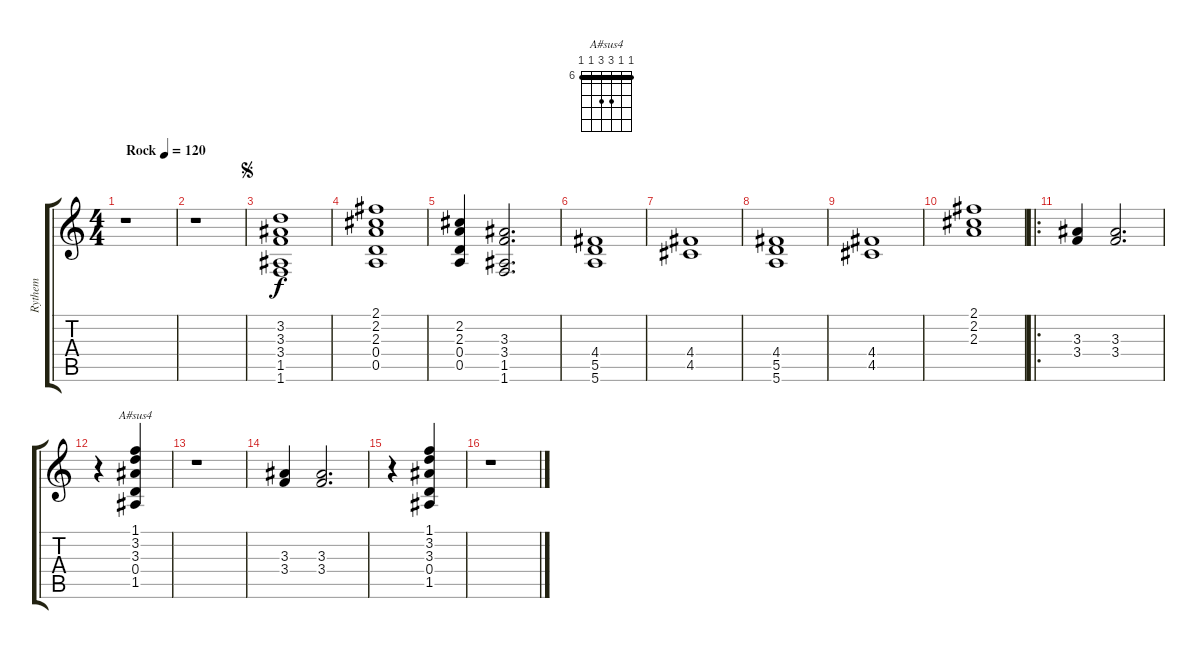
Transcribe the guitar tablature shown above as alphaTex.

\track ("Rythem" "Rythem") {instrument distortionguitar}
\staff {score tabs}
\tuning (E4 B3 G3 D3 A2 E2) {hide}
\chord ("A#sus4" 6 6 8 8 6 6) {firstfret 6 barre 6}
\ts (4 4)
\tempo (120 "Rock")
\clef g2
\ks c
r.1{dy f instrument distortionguitar} |
r.1 |
\jump segno
(3.2 3.3 3.4 1.5 1.6).1 |
(2.1 2.2 2.3 0.4 0.5).1 |
(2.2 2.3 0.4 0.5).4 (3.3 3.4 1.5 1.6).2{d} |
(4.4 5.5 5.6).1 |
(4.4 4.5).1 |
(4.4 5.5 5.6).1 |
(4.4 4.5).1 |
(2.1 2.2 2.3).1 |
\ro
(3.3 3.4).4 (3.3 3.4).2{d} |
r.4 (1.1 3.2 3.3 0.4 1.5).4{ch "A#sus4"} |
r.1 |
(3.3 3.4).4 (3.3 3.4).2{d} |
r.4 (1.1 3.2 3.3 0.4 1.5).4 |
r.1
